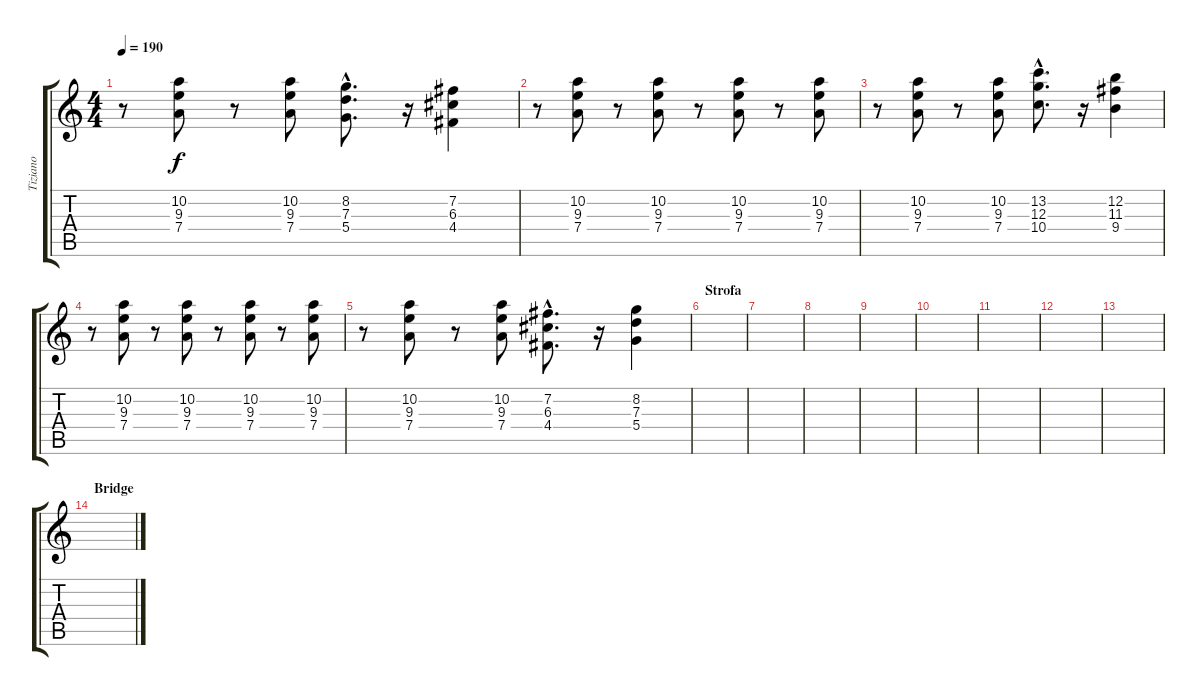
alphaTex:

\track ("Tiziano" "Tiziano") {instrument electricguitarclean}
\staff {score tabs}
\tuning (E4 B3 G3 D3 A2 E2) {hide}
\ts (4 4)
\tempo 190
\clef g2
\ks c
r.8{dy f} (10.2 9.3 7.4).8 r.8 (10.2 9.3 7.4).8 (8.2{hac} 7.3{hac} 5.4{hac}).8{d} r.16 (7.2 6.3 4.4).4 |
r.8 (10.2 9.3 7.4).8 r.8 (10.2 9.3 7.4).8 r.8 (10.2 9.3 7.4).8 r.8 (10.2 9.3 7.4).8 |
r.8 (10.2 9.3 7.4).8 r.8 (10.2 9.3 7.4).8 (13.2{hac} 12.3{hac} 10.4{hac}).8{d} r.16 (12.2 11.3 9.4).4 |
r.8 (10.2 9.3 7.4).8 r.8 (10.2 9.3 7.4).8 r.8 (10.2 9.3 7.4).8 r.8 (10.2 9.3 7.4).8 |
r.8 (10.2 9.3 7.4).8 r.8 (10.2 9.3 7.4).8 (7.2{hac} 6.3{hac} 4.4{hac}).8{d} r.16 (8.2 7.3 5.4).4 |
\section ("" "Strofa")
|
|
|
|
|
|
|
|
\section ("" "Bridge")
